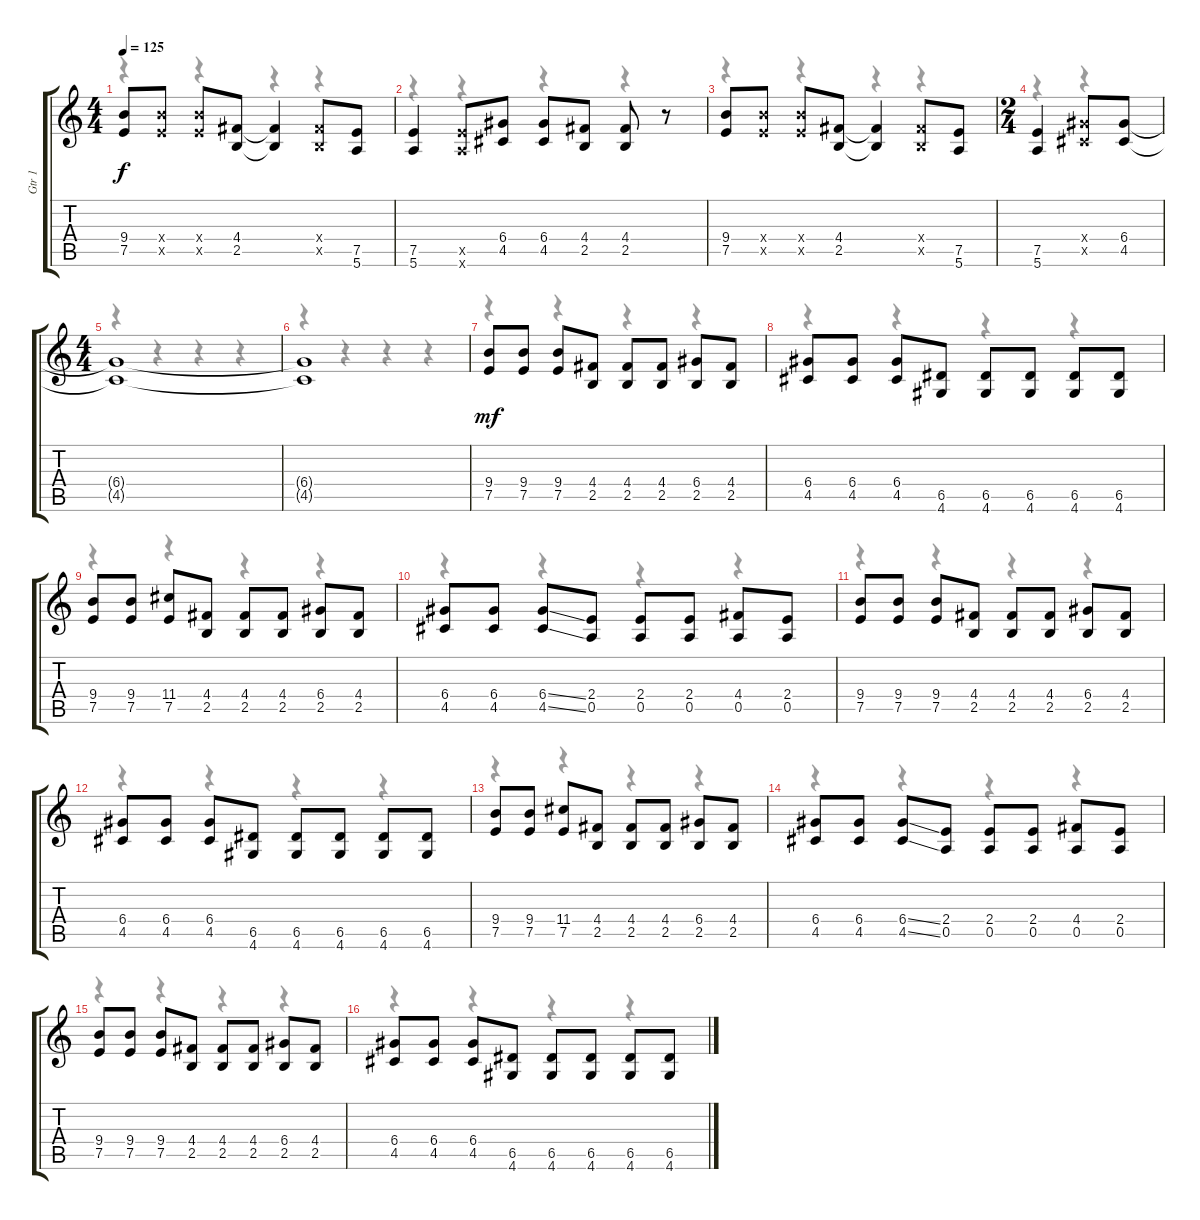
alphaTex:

\track ("Gtr 1" "Gtr 1") {instrument electricguitarmuted}
\staff {score tabs}
\tuning (E4 B3 G3 D3 A2 E2) {hide}
\voice
\ts (4 4)
\tempo 125
\clef g2
\ks c
(9.4 7.5).8{dy f} (9.4{x} 7.5{x}).8 (9.4{x} 7.5{x}).8 (4.4 2.5).8 (4.4{t} 2.5{t}).4 (4.4{x} 2.5{x}).8 (7.5 5.6).8 |
(7.5 5.6).4 (7.5{x} 5.6{x}).8 (6.4 4.5).8 (6.4 4.5).8 (4.4 2.5).8 (4.4 2.5).8 r.8 |
(9.4 7.5).8 (9.4{x} 7.5{x}).8 (9.4{x} 7.5{x}).8 (4.4 2.5).8 (4.4{t} 2.5{t}).4 (4.4{x} 2.5{x}).8 (7.5 5.6).8 |
\ts (2 4)
(7.5 5.6).4 (6.4{x} 4.5{x}).8 (6.4 4.5).8 |
\ts (4 4)
(6.4{t} 4.5{t}).1 |
(6.4{t} 4.5{t}).1 |
(9.4 7.5).8{dy mf} (9.4 7.5).8 (9.4 7.5).8 (4.4 2.5).8 (4.4 2.5).8 (4.4 2.5).8 (6.4 2.5).8 (4.4 2.5).8 |
(6.4 4.5).8 (6.4 4.5).8 (6.4 4.5).8 (6.5 4.6).8 (6.5 4.6).8 (6.5 4.6).8 (6.5 4.6).8 (6.5 4.6).8 |
(9.4 7.5).8 (9.4 7.5).8 (11.4 7.5).8 (4.4 2.5).8 (4.4 2.5).8 (4.4 2.5).8 (6.4 2.5).8 (4.4 2.5).8 |
(6.4 4.5).8 (6.4 4.5).8 (6.4{ss} 4.5{ss}).8 (2.4 0.5).8 (2.4 0.5).8 (2.4 0.5).8 (4.4 0.5).8 (2.4 0.5).8 |
(9.4 7.5).8 (9.4 7.5).8 (9.4 7.5).8 (4.4 2.5).8 (4.4 2.5).8 (4.4 2.5).8 (6.4 2.5).8 (4.4 2.5).8 |
(6.4 4.5).8 (6.4 4.5).8 (6.4 4.5).8 (6.5 4.6).8 (6.5 4.6).8 (6.5 4.6).8 (6.5 4.6).8 (6.5 4.6).8 |
(9.4 7.5).8 (9.4 7.5).8 (11.4 7.5).8 (4.4 2.5).8 (4.4 2.5).8 (4.4 2.5).8 (6.4 2.5).8 (4.4 2.5).8 |
(6.4 4.5).8 (6.4 4.5).8 (6.4{ss} 4.5{ss}).8 (2.4 0.5).8 (2.4 0.5).8 (2.4 0.5).8 (4.4 0.5).8 (2.4 0.5).8 |
(9.4 7.5).8 (9.4 7.5).8 (9.4 7.5).8 (4.4 2.5).8 (4.4 2.5).8 (4.4 2.5).8 (6.4 2.5).8 (4.4 2.5).8 |
(6.4 4.5).8 (6.4 4.5).8 (6.4 4.5).8 (6.5 4.6).8 (6.5 4.6).8 (6.5 4.6).8 (6.5 4.6).8 (6.5 4.6).8
\voice
\clef g2
\ottava regular
\simile none
\ks c
r.4{dy f} r.4 r.4 r.4 |
r.4 r.4 r.4 r.4 |
r.4 r.4 r.4 r.4 |
r.4 r.4 |
r.4 r.4 r.4 r.4 |
r.4 r.4 r.4 r.4 |
r.4 r.4 r.4 r.4 |
r.4 r.4 r.4 r.4 |
r.4 r.4 r.4 r.4 |
r.4 r.4 r.4 r.4 |
r.4 r.4 r.4 r.4 |
r.4 r.4 r.4 r.4 |
r.4 r.4 r.4 r.4 |
r.4 r.4 r.4 r.4 |
r.4 r.4 r.4 r.4 |
r.4 r.4 r.4 r.4
